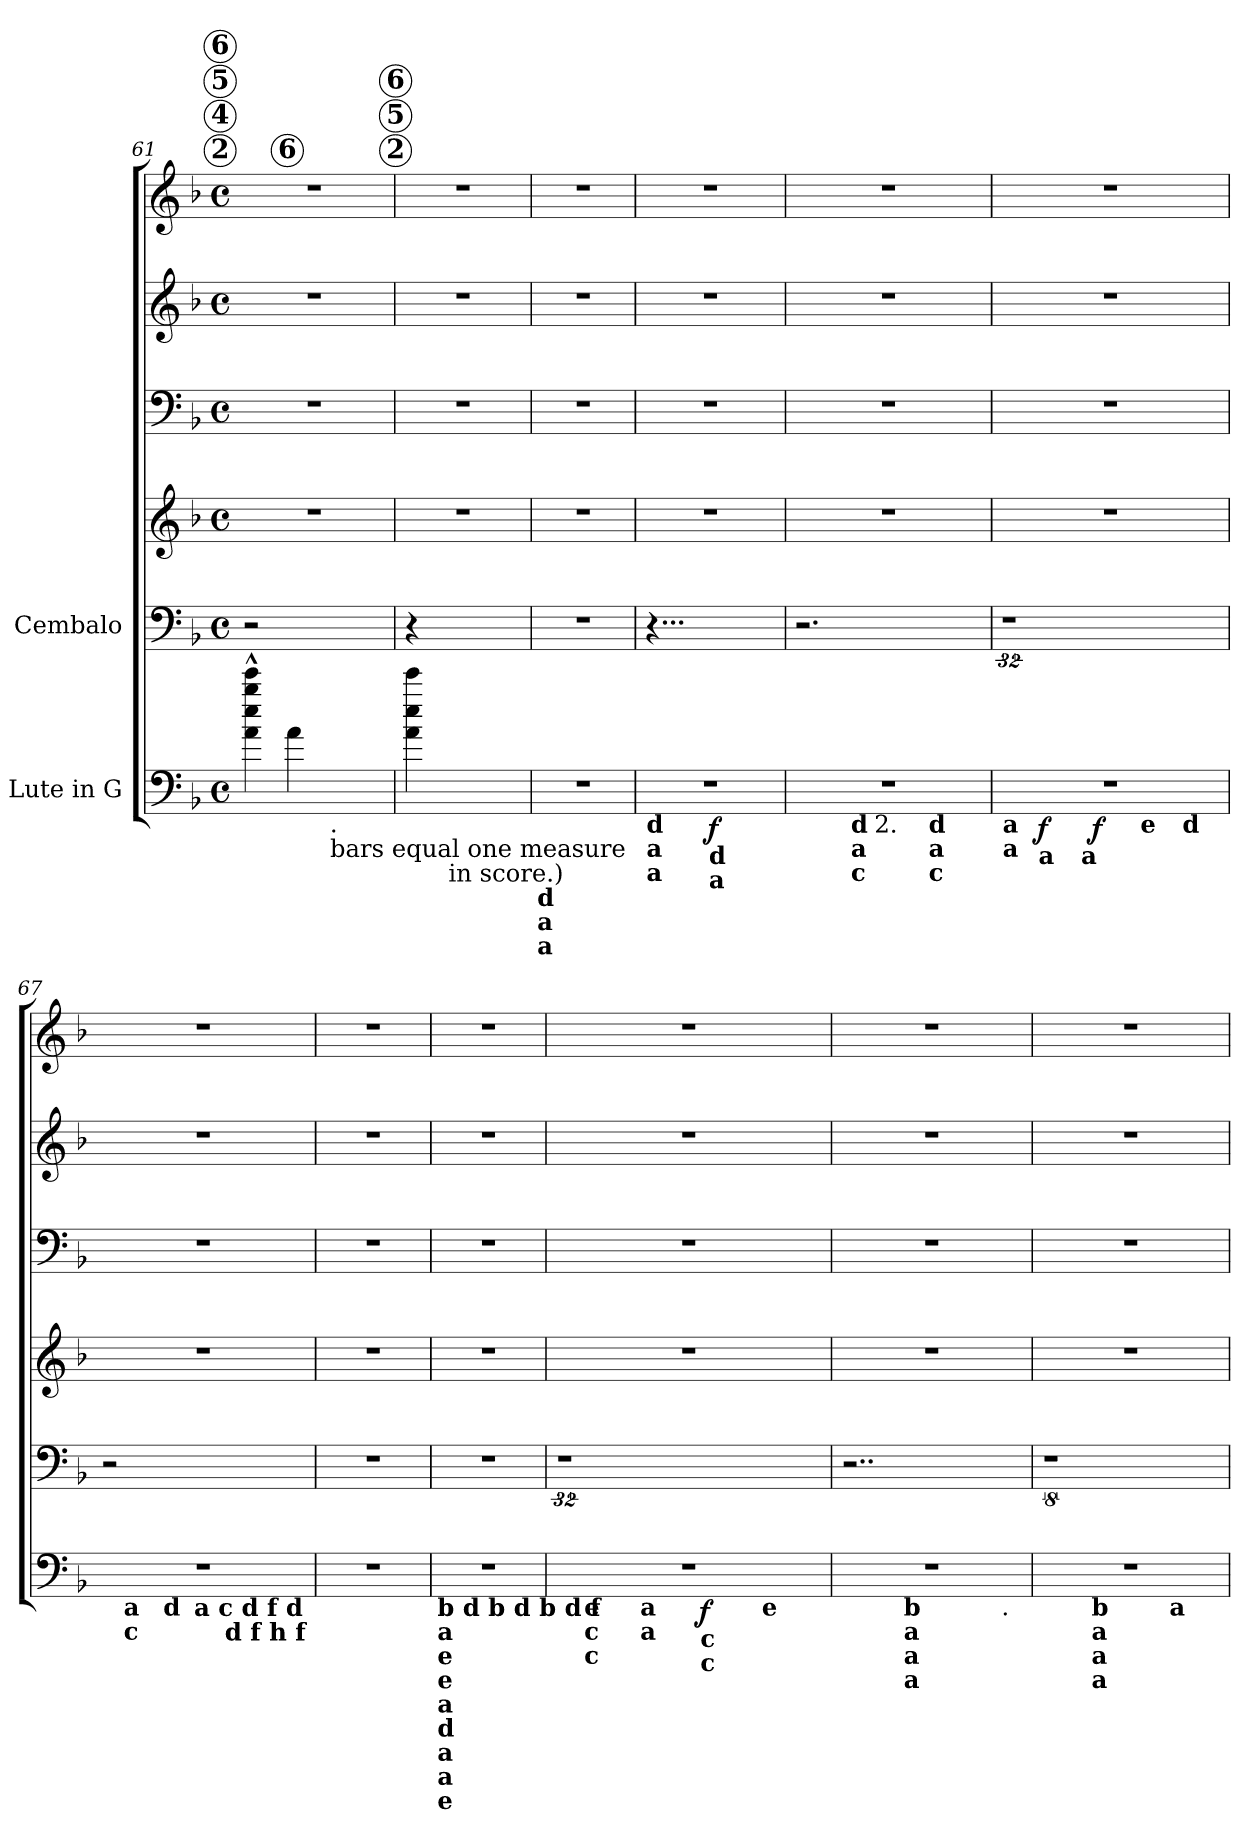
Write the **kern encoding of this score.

**kern	**dynam	**kern	**kern	**kern	**kern	**kern
*part5	*part5	*part4	*part4	*part3	*part2	*part1
*staff6	*staff6	*staff5	*staff4	*staff3	*staff2	*staff1
*I"Lute in G	*	*I"Cembalo	*	*	*	*
*	*	*clefF4	*clefG2	*clefF4	*clefG2	*clefG2
*ITrd7c12	*	*	*	*	*	*
*k[b-]	*	*k[b-]	*k[b-]	*k[b-]	*k[b-]	*k[b-]
*F:	*	*F:	*F:	*F:	*F:	*F:
*M4/4	*	*M4/4	*M4/4	*M4/4	*M4/4	*M4/4
*met(c)	*	*met(c)	*met(c)	*met(c)	*met(c)	*met(c)
!!LO:REH:place=s6:b:enc=circle:t=6:qo=1
!!LO:REH:place=s6:b:enc=circle:t=2
!!LO:REH:place=s6:b:enc=circle:t=4
!!LO:REH:place=s6:b:enc=circle:t=5
!!LO:REH:place=s6:b:enc=circle:t=6
=61	=61	=61	=61	=61	=61	=61
4A^^> 4e^^> 4b-^^> 4ee^^>	.	2r	1r	1r	1r	1r
4A	.	.	.	.	.	.
!LO:TX:b:t=.	!	!	!	!	!	!
!LO:TX:b:t=bars equal one measure	!	!	!	!	!	!
2ryy	.	2ryy	.	.	.	.
!!LO:REH:place=s6:b:enc=circle:t=2
!!LO:REH:place=s6:b:enc=circle:t=5
!!LO:REH:place=s6:b:enc=circle:t=6
=62	=62	=62	=62	=62	=62	=62
4A 4e 4ee	.	4r	1r	1r	1r	1r
!LO:TX:b:t=in score.)	!	!	!	!	!	!
2.ryy	.	2.ryy	.	.	.	.
!!LO:PB:g=z
=63	=63	=63	=63	=63	=63	=63
!LO:TX:b:B:t=d	!	!	!	!	!	!
!LO:TX:b:B:t=a	!	!	!	!	!	!
!LO:TX:b:B:t=a	!	!	!	!	!	!
1r	.	1r	1r	1r	1r	1r
=64	=64	=64	=64	=64	=64	=64
*^	*	*	*	*	*	*
!LO:TX:b:B:t=d	!	!	!	!	!	!	!
!LO:TX:b:B:t=a	!	!	!	!	!	!	!
!LO:TX:b:B:t=a	!	!	!	!	!	!	!
1r	4...ryy	.	4...r	1r	1r	1r	1r
!	!LO:TX:b:B:t=d	!	!	!	!	!	!
!	!LO:TX:b:B:t=a	!	!	!	!	!	!
!	!	!LO:DY:b	!	!	!	!	!
.	2ryy	f	2ryy	.	.	.	.
.	32ryy	.	32ryy	.	.	.	.
=65	=65	=65	=65	=65	=65	=65	=65
!LO:TX:b:B:t=d	!	!	!	!	!	!	!
!LO:TX:b:B:t=c	!	!	!	!	!	!	!
!LO:TX:b:B:t=c	!	!	!	!	!	!	!
!LO:TX:b:B:t=a	!	!	!	!	!	!	!
!LO:TX:b:B:t=a	!	!	!	!	!	!	!
*^	*^	*	*	*	*	*	*
1r	4ryy	4.ryy	2.ryy	.	2.r	1r	1r	1r	1r
.	32ryy	.	.	.	.	.	.	.	.
!	!LO:TX:b:B:t=d	!	!	!	!	!	!	!	!
!	!LO:TX:b:B:t=a	!	!	!	!	!	!	!	!
!	!LO:TX:b:B:t=c	!	!	!	!	!	!	!	!
.	2ryy	.	.	.	.	.	.	.	.
!	!	!LO:TX:b:t=2.	!	!	!	!	!	!	!
.	.	2ryy	.	.	.	.	.	.	.
!	!	!	!LO:TX:b:B:t=d	!	!	!	!	!	!
!	!	!	!LO:TX:b:B:t=a	!	!	!	!	!	!
!	!	!	!LO:TX:b:B:t=c	!	!	!	!	!	!
.	.	.	4ryy	.	4ryy	.	.	.	.
.	8..ryy	.	.	.	.	.	.	.	.
.	.	8ryy	.	.	.	.	.	.	.
=66	=66	=66	=66	=66	=66	=66	=66	=66	=66
!LO:TX:b:B:t=a	!	!	!	!	!	!	!	!	!
!LO:TX:b:B:t=a	!	!	!	!	!	!	!	!	!
*	*	*	*^	*	*	*	*	*	*
1r	8.ryy	4...ryy	4..ryy	2ryy	.	32%27r	1r	1r	1r	1r
!	!LO:TX:b:B:t=a	!	!	!	!	!	!	!	!	!
!	!	!	!	!	!LO:DY:b	!	!	!	!	!
.	2ryy	.	.	.	f	.	.	.	.	.
!	!	!	!LO:TX:b:B:t=a	!	!	!	!	!	!	!
.	.	.	2ryy	.	.	.	.	.	.	.
!	!	!	!	!	!LO:DY:b	!	!	!	!	!
.	.	2ryy	.	.	f	.	.	.	.	.
.	.	.	.	4ryy	.	.	.	.	.	.
!	!LO:TX:b:B:t=e	!	!	!	!	!	!	!	!	!
.	4ryy	.	.	.	.	.	.	.	.	.
.	.	.	.	16.ryy	.	.	.	.	.	.
!	!	!	!	!LO:TX:b:B:t=d	!	!	!	!	!	!
.	.	.	.	8ryy	.	8ryy	.	.	.	.
.	16ryy	.	16ryy	.	.	.	.	.	.	.
.	.	32ryy	.	32ryy	.	32ryy	.	.	.	.
=67	=67	=67	=67	=67	=67	=67	=67	=67	=67	=67
1r	16ryy	4ryy	4.ryy	2ryy	.	2r	1r	1r	1r	1r
!	!LO:TX:b:B:t=a	!	!	!	!	!	!	!	!	!
!	!LO:TX:b:B:t=c	!	!	!	!	!	!	!	!	!
.	2...ryy	.	.	.	.	.	.	.	.	.
!	!	!LO:TX:b:B:t=d	!	!	!	!	!	!	!	!
.	.	2.ryy	.	.	.	.	.	.	.	.
!	!	!	!LO:TX:b:B:t=a c d f d	!	!	!	!	!	!	!
.	.	.	2ryy	.	.	.	.	.	.	.
!	!	!	!	!LO:TX:b:B:t=d f h f	!	!	!	!	!	!
.	.	.	.	2ryy	.	2ryy	.	.	.	.
.	.	.	8ryy	.	.	.	.	.	.	.
=68	=68	=68	=68	=68	=68	=68	=68	=68	=68	=68
!LO:TX:b:B:t=d f h f d	!	!	!	!	!	!	!	!	!	!
!LO:TX:b:B:t=c d f d c a	!	!	!	!	!	!	!	!	!	!
!LO:TX:b:B:t=d	!	!	!	!	!	!	!	!	!	!
!LO:TX:b:B:t=f d	!	!	!	!	!	!	!	!	!	!
*v	*v	*v	*v	*v	*	*	*	*	*	*
1r	.	1r	1r	1r	1r	1r
!!LO:LB:g=z
=69	=69	=69	=69	=69	=69	=69
!LO:TX:b:B:t=b d b d b d f	!	!	!	!	!	!
!LO:TX:b:B:t=a	!	!	!	!	!	!
!LO:TX:b:B:t=e	!	!	!	!	!	!
!LO:TX:b:B:t=e	!	!	!	!	!	!
!LO:TX:b:B:t=a	!	!	!	!	!	!
!LO:TX:b:B:t=d	!	!	!	!	!	!
!LO:TX:b:B:t=a	!	!	!	!	!	!
!LO:TX:b:B:t=a	!	!	!	!	!	!
!LO:TX:b:B:t=e	!	!	!	!	!	!
1r	.	1r	1r	1r	1r	1r
=70	=70	=70	=70	=70	=70	=70
*^	*	*	*	*	*	*
*	*^	*	*	*	*	*	*
*	*	*^	*	*	*	*	*	*
*	*	*	*^	*	*	*	*	*	*
1r	2ryy	16.ryy	4ryy	2ryy	.	32%25r	1r	1r	1r	1r
!	!	!LO:TX:b:B:t=e	!	!	!	!	!	!	!	!
!	!	!LO:TX:b:B:t=c	!	!	!	!	!	!	!	!
!	!	!LO:TX:b:B:t=c	!	!	!	!	!	!	!	!
.	.	2ryy	.	.	.	.	.	.	.	.
.	.	.	16ryy	.	.	.	.	.	.	.
!	!	!	!LO:TX:b:B:t=a	!	!	!	!	!	!	!
!	!	!	!LO:TX:b:B:t=a	!	!	!	!	!	!	!
.	.	.	2ryy	.	.	.	.	.	.	.
.	16ryy	.	.	4ryy	.	.	.	.	.	.
!	!LO:TX:b:B:t=c	!	!	!	!	!	!	!	!	!
!	!LO:TX:b:B:t=c	!	!	!	!	!	!	!	!	!
!	!	!	!	!	!LO:DY:b	!	!	!	!	!
.	4..ryy	.	.	.	f	.	.	.	.	.
.	.	4ryy	.	.	.	.	.	.	.	.
.	.	.	.	32ryy	.	.	.	.	.	.
!	!	!	!	!LO:TX:b:B:t=e	!	!	!	!	!	!
.	.	.	.	8..ryy	.	8..ryy	.	.	.	.
.	.	.	8.ryy	.	.	.	.	.	.	.
.	.	8ryy	.	.	.	.	.	.	.	.
.	.	32ryy	.	.	.	.	.	.	.	.
*	*	*v	*v	*v	*	*	*	*	*	*
=71	=71	=71	=71	=71	=71	=71	=71	=71
1r	4ryy	2..ryy	.	2..r	1r	1r	1r	1r
.	32ryy	.	.	.	.	.	.	.
!	!LO:TX:b:B:t=b	!	!	!	!	!	!	!
!	!LO:TX:b:B:t=a	!	!	!	!	!	!	!
!	!LO:TX:b:B:t=a	!	!	!	!	!	!	!
!	!LO:TX:b:B:t=a	!	!	!	!	!	!	!
.	2ryy	.	.	.	.	.	.	.
.	8..ryy	.	.	.	.	.	.	.
!	!	!LO:TX:b:t=.	!	!	!	!	!	!
.	.	8ryy	.	8ryy	.	.	.	.
=72	=72	=72	=72	=72	=72	=72	=72	=72
1r	4ryy	2ryy	.	8%5r	1r	1r	1r	1r
!	!LO:TX:b:B:t=b	!	!	!	!	!	!	!
!	!LO:TX:b:B:t=a	!	!	!	!	!	!	!
!	!LO:TX:b:B:t=a	!	!	!	!	!	!	!
!	!LO:TX:b:B:t=a	!	!	!	!	!	!	!
.	2.ryy	.	.	.	.	.	.	.
.	.	8ryy	.	.	.	.	.	.
!	!	!LO:TX:b:B:t=a	!	!	!	!	!	!
.	.	4.ryy	.	4.ryy	.	.	.	.
*v	*v	*v	*	*	*	*	*	*
=	=	=	=	=	=	=
*-	*-	*-	*-	*-	*-	*-
